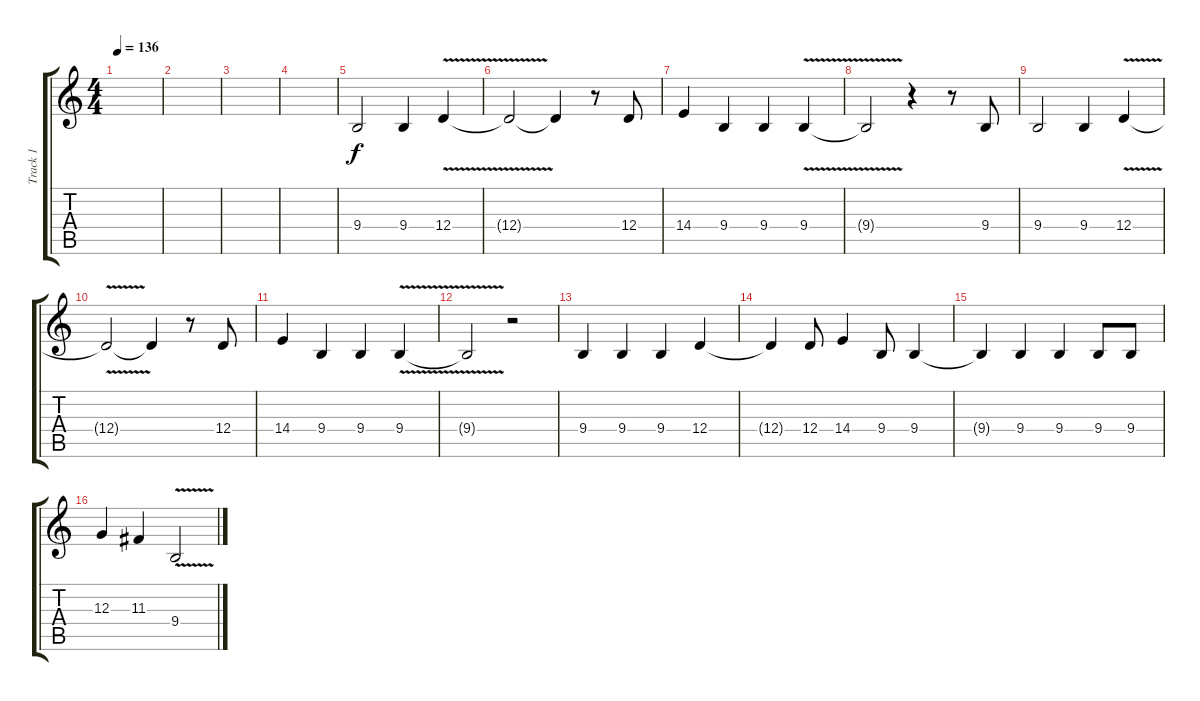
\track ("Track 1" "Track 1") {instrument trombone}
\staff {score tabs}
\tuning (E4 B3 G3 D3 A2 E2) {hide}
\ts (4 4)
\tempo 136
\clef g2
\ks c
|
|
|
|
9.4.2 9.4.4 12.4{v}.4 |
12.4{t}.2 12.4{t}.4 r.8 12.4.8 |
14.4.4 9.4.4 9.4.4 9.4{v}.4 |
9.4{t}.2 r.4 r.8 9.4.8 |
9.4.2 9.4.4 12.4{v}.4 |
12.4{t}.2 12.4{t}.4 r.8 12.4.8 |
14.4.4 9.4.4 9.4.4 9.4{v}.4 |
9.4{t}.2 r.2 |
9.4.4 9.4.4 9.4.4 12.4.4 |
12.4{t}.4 12.4.8 14.4.4 9.4.8 9.4.4 |
9.4{t}.4 9.4.4 9.4.4 9.4.8 9.4.8 |
12.3.4 11.3.4 9.4{v}.2
